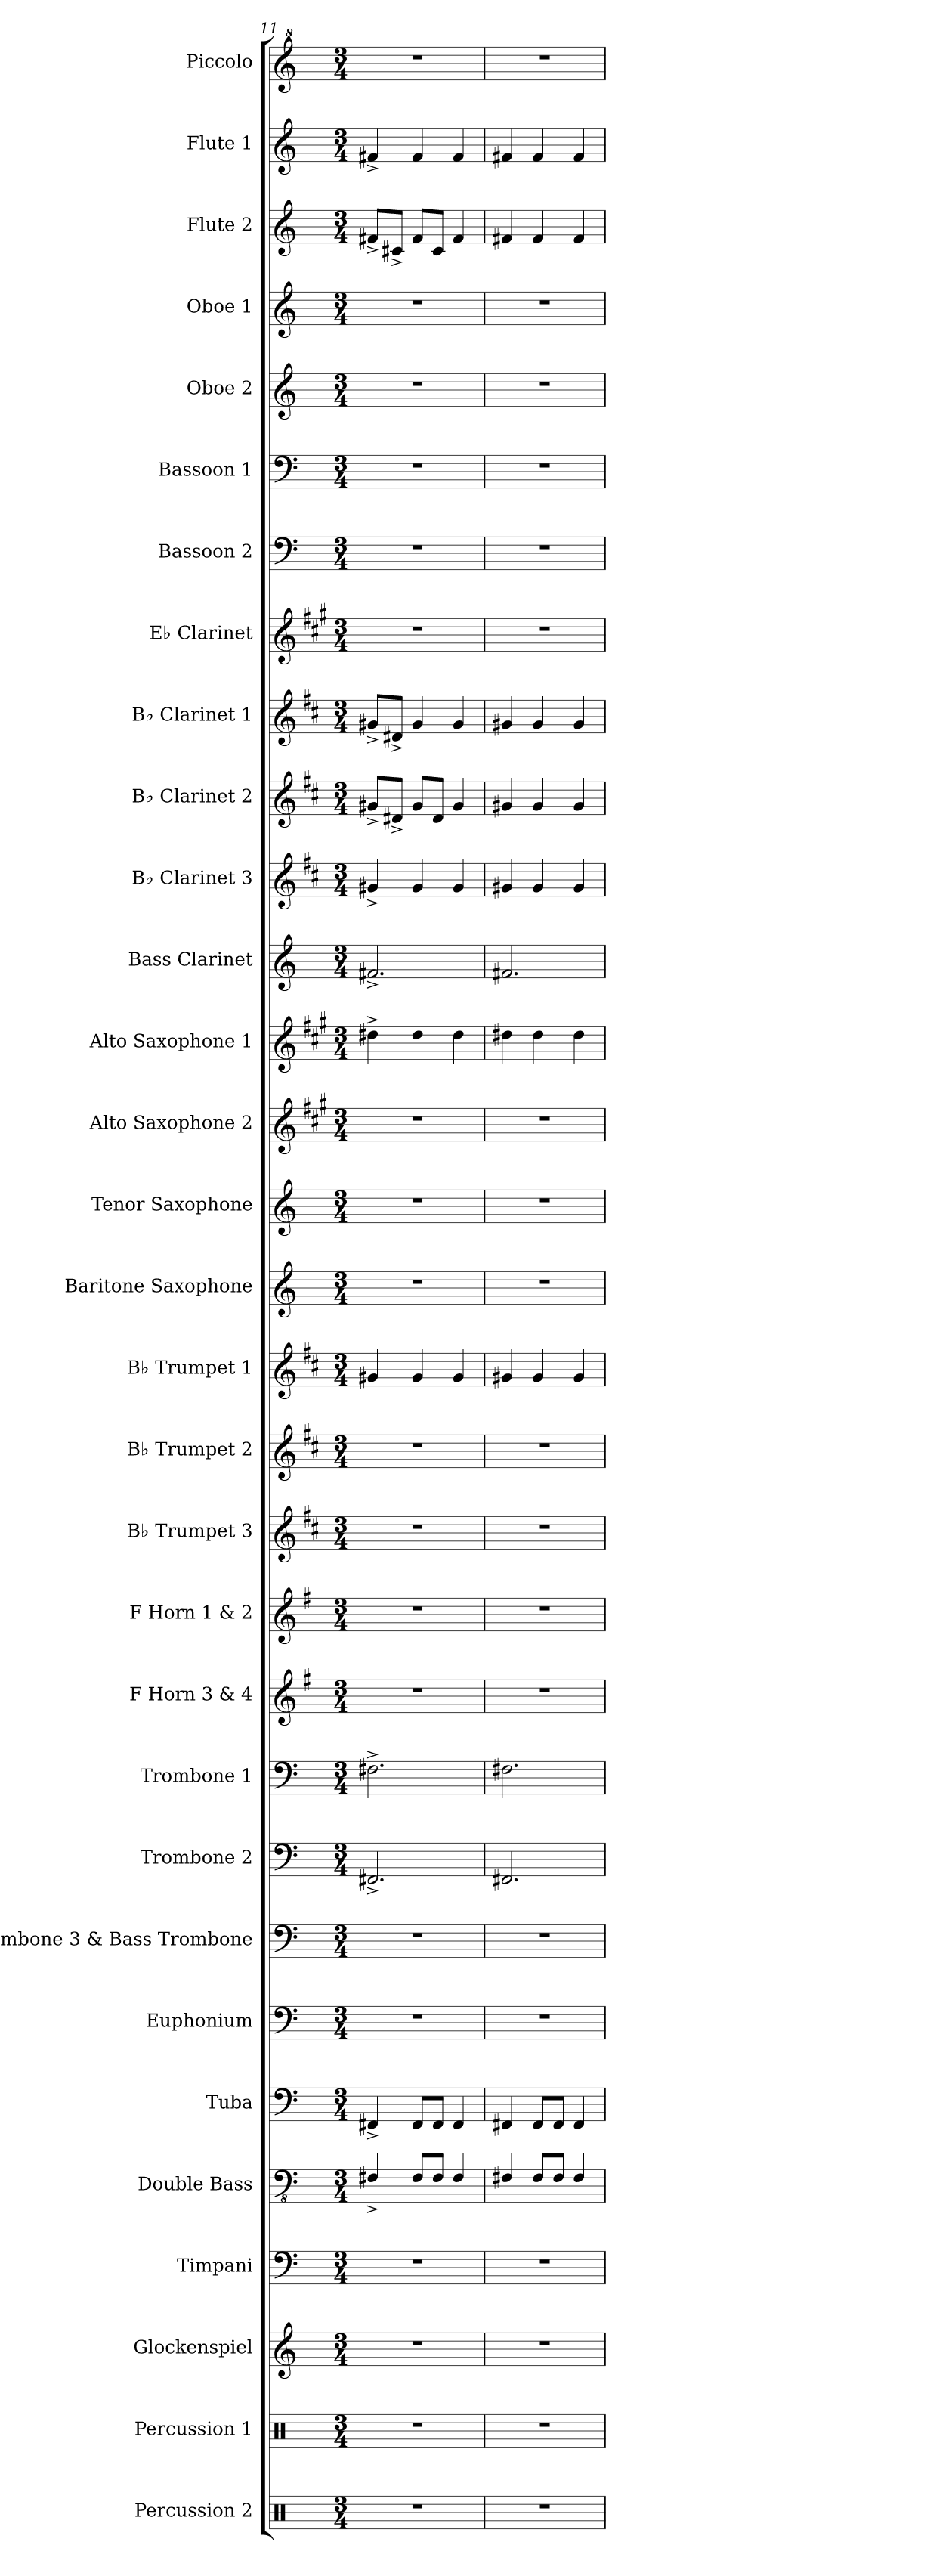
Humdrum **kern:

**kern	**kern	**kern	**kern	**kern	**kern	**kern	**kern	**kern	**kern	**kern	**kern	**kern	**kern	**kern	**kern	**kern	**kern	**kern	**kern	**kern	**kern	**kern	**kern	**kern	**kern	**kern	**kern	**kern	**kern	**kern
*part31	*part30	*part29	*part28	*part27	*part26	*part25	*part24	*part23	*part22	*part21	*part20	*part19	*part18	*part17	*part16	*part15	*part14	*part13	*part12	*part11	*part10	*part9	*part8	*part7	*part6	*part5	*part4	*part3	*part2	*part1
*staff31	*staff30	*staff29	*staff28	*staff27	*staff26	*staff25	*staff24	*staff23	*staff22	*staff21	*staff20	*staff19	*staff18	*staff17	*staff16	*staff15	*staff14	*staff13	*staff12	*staff11	*staff10	*staff9	*staff8	*staff7	*staff6	*staff5	*staff4	*staff3	*staff2	*staff1
*I"Percussion 2	*I"Percussion 1	*I"Glockenspiel	*I"Timpani	*I"Double Bass	*I"Tuba	*I"Euphonium	*I"Trombone 3 &amp; Bass Trombone	*I"Trombone 2	*I"Trombone 1	*I"F Horn 3 &amp; 4	*I"F Horn 1 &amp; 2	*I"B♭ Trumpet 3	*I"B♭ Trumpet 2	*I"B♭ Trumpet 1	*I"Baritone Saxophone	*I"Tenor Saxophone	*I"Alto Saxophone 2	*I"Alto Saxophone 1	*I"Bass Clarinet	*I"B♭ Clarinet 3	*I"B♭ Clarinet 2	*I"B♭ Clarinet 1	*I"E♭ Clarinet	*I"Bassoon 2	*I"Bassoon 1	*I"Oboe 2	*I"Oboe 1	*I"Flute 2	*I"Flute 1	*I"Piccolo
*I'Perc. 2	*I'Perc. 1	*I'Glk.	*I'Timp.	*I'Db.	*I'Tba.	*I'Euph.	*I'Tbn. 3 B. Tbn.	*I'Tbn. 2	*I'Tbn. 1	*I'F Hn. 3 4	*I'F Hn. 1 2	*I'B♭ Tpt. 3	*I'B♭ Tpt. 2	*I'B♭ Tpt. 1	*I'Bar. Sax.	*I'T. Sax.	*I'A. Sax. 2	*I'A. Sax. 1	*I'B. Cl.	*I'B♭ Cl. 3	*I'B♭ Cl. 2	*I'B♭ Cl. 1	*I'E♭ Cl.	*I'Bsn. 2	*I'Bsn. 1	*I'Ob. 2	*I'Ob. 1	*I'Fl. 2	*I'Fl. 1	*I'Picc.
*clefX	*clefX	*clefG2	*clefF4	*clefFv4	*clefF4	*clefF4	*clefF4	*clefF4	*clefF4	*clefG2	*clefG2	*clefG2	*clefG2	*clefG2	*clefG2	*clefG2	*clefG2	*clefG2	*clefG2	*clefG2	*clefG2	*clefG2	*clefG2	*clefF4	*clefF4	*clefG2	*clefG2	*clefG2	*clefG2	*clefG^2
*	*	*ITrd-14c-24	*	*ITrd7c12	*	*	*	*	*	*ITrd4c7	*ITrd4c7	*ITrd1c2	*ITrd1c2	*ITrd1c2	*ITrd12c21	*ITrd8c14	*ITrd5c9	*ITrd5c9	*ITrd8c14	*ITrd1c2	*ITrd1c2	*ITrd1c2	*ITrd-2c-3	*	*	*	*	*	*	*ITrd-7c-12
*k[]	*k[]	*k[]	*k[]	*k[]	*k[]	*k[]	*k[]	*k[]	*k[]	*k[]	*k[]	*k[]	*k[]	*k[]	*k[]	*k[]	*k[]	*k[]	*k[]	*k[]	*k[]	*k[]	*k[]	*k[]	*k[]	*k[]	*k[]	*k[]	*k[]	*k[]
*M3/4	*M3/4	*M3/4	*M3/4	*M3/4	*M3/4	*M3/4	*M3/4	*M3/4	*M3/4	*M3/4	*M3/4	*M3/4	*M3/4	*M3/4	*M3/4	*M3/4	*M3/4	*M3/4	*M3/4	*M3/4	*M3/4	*M3/4	*M3/4	*M3/4	*M3/4	*M3/4	*M3/4	*M3/4	*M3/4	*M3/4
=11	=11	=11	=11	=11	=11	=11	=11	=11	=11	=11	=11	=11	=11	=11	=11	=11	=11	=11	=11	=11	=11	=11	=11	=11	=11	=11	=11	=11	=11	=11
2.r	2.r	2.r	2.r	4FFF#X^/	4FF#X^/	2.r	2.r	2.FF#X^/	2.F#X^\	2.r	2.r	2.r	2.r	4f#X/	2.r	2.r	2.r	4f#X^\	2.F#X^/	4f#X^/	8f#X^/L	8f#X^/L	2.r	2.r	2.r	2.r	2.r	8f#X^/L	4f#X^/	2.r
.	.	.	.	.	.	.	.	.	.	.	.	.	.	.	.	.	.	.	.	.	8c#X^/J	8c#X^/J	.	.	.	.	.	8c#X^/J	.	.
.	.	.	.	8FFF#/L	8FF#/L	.	.	.	.	.	.	.	.	4f#/	.	.	.	4f#\	.	4f#/	8f#/L	4f#/	.	.	.	.	.	8f#/L	4f#/	.
.	.	.	.	8FFF#/J	8FF#/J	.	.	.	.	.	.	.	.	.	.	.	.	.	.	.	8c#/J	.	.	.	.	.	.	8c#/J	.	.
.	.	.	.	4FFF#/	4FF#/	.	.	.	.	.	.	.	.	4f#/	.	.	.	4f#\	.	4f#/	4f#/	4f#/	.	.	.	.	.	4f#/	4f#/	.
=12	=12	=12	=12	=12	=12	=12	=12	=12	=12	=12	=12	=12	=12	=12	=12	=12	=12	=12	=12	=12	=12	=12	=12	=12	=12	=12	=12	=12	=12	=12
2.r	2.r	2.r	2.r	4FFF#X/	4FF#X/	2.r	2.r	2.FF#X/	2.F#X\	2.r	2.r	2.r	2.r	4f#X/	2.r	2.r	2.r	4f#X\	2.F#X/	4f#X/	4f#X/	4f#X/	2.r	2.r	2.r	2.r	2.r	4f#X/	4f#X/	2.r
.	.	.	.	8FFF#/L	8FF#/L	.	.	.	.	.	.	.	.	4f#/	.	.	.	4f#\	.	4f#/	4f#/	4f#/	.	.	.	.	.	4f#/	4f#/	.
.	.	.	.	8FFF#/J	8FF#/J	.	.	.	.	.	.	.	.	.	.	.	.	.	.	.	.	.	.	.	.	.	.	.	.	.
.	.	.	.	4FFF#/	4FF#/	.	.	.	.	.	.	.	.	4f#/	.	.	.	4f#\	.	4f#/	4f#/	4f#/	.	.	.	.	.	4f#/	4f#/	.
=	=	=	=	=	=	=	=	=	=	=	=	=	=	=	=	=	=	=	=	=	=	=	=	=	=	=	=	=	=	=
*-	*-	*-	*-	*-	*-	*-	*-	*-	*-	*-	*-	*-	*-	*-	*-	*-	*-	*-	*-	*-	*-	*-	*-	*-	*-	*-	*-	*-	*-	*-
